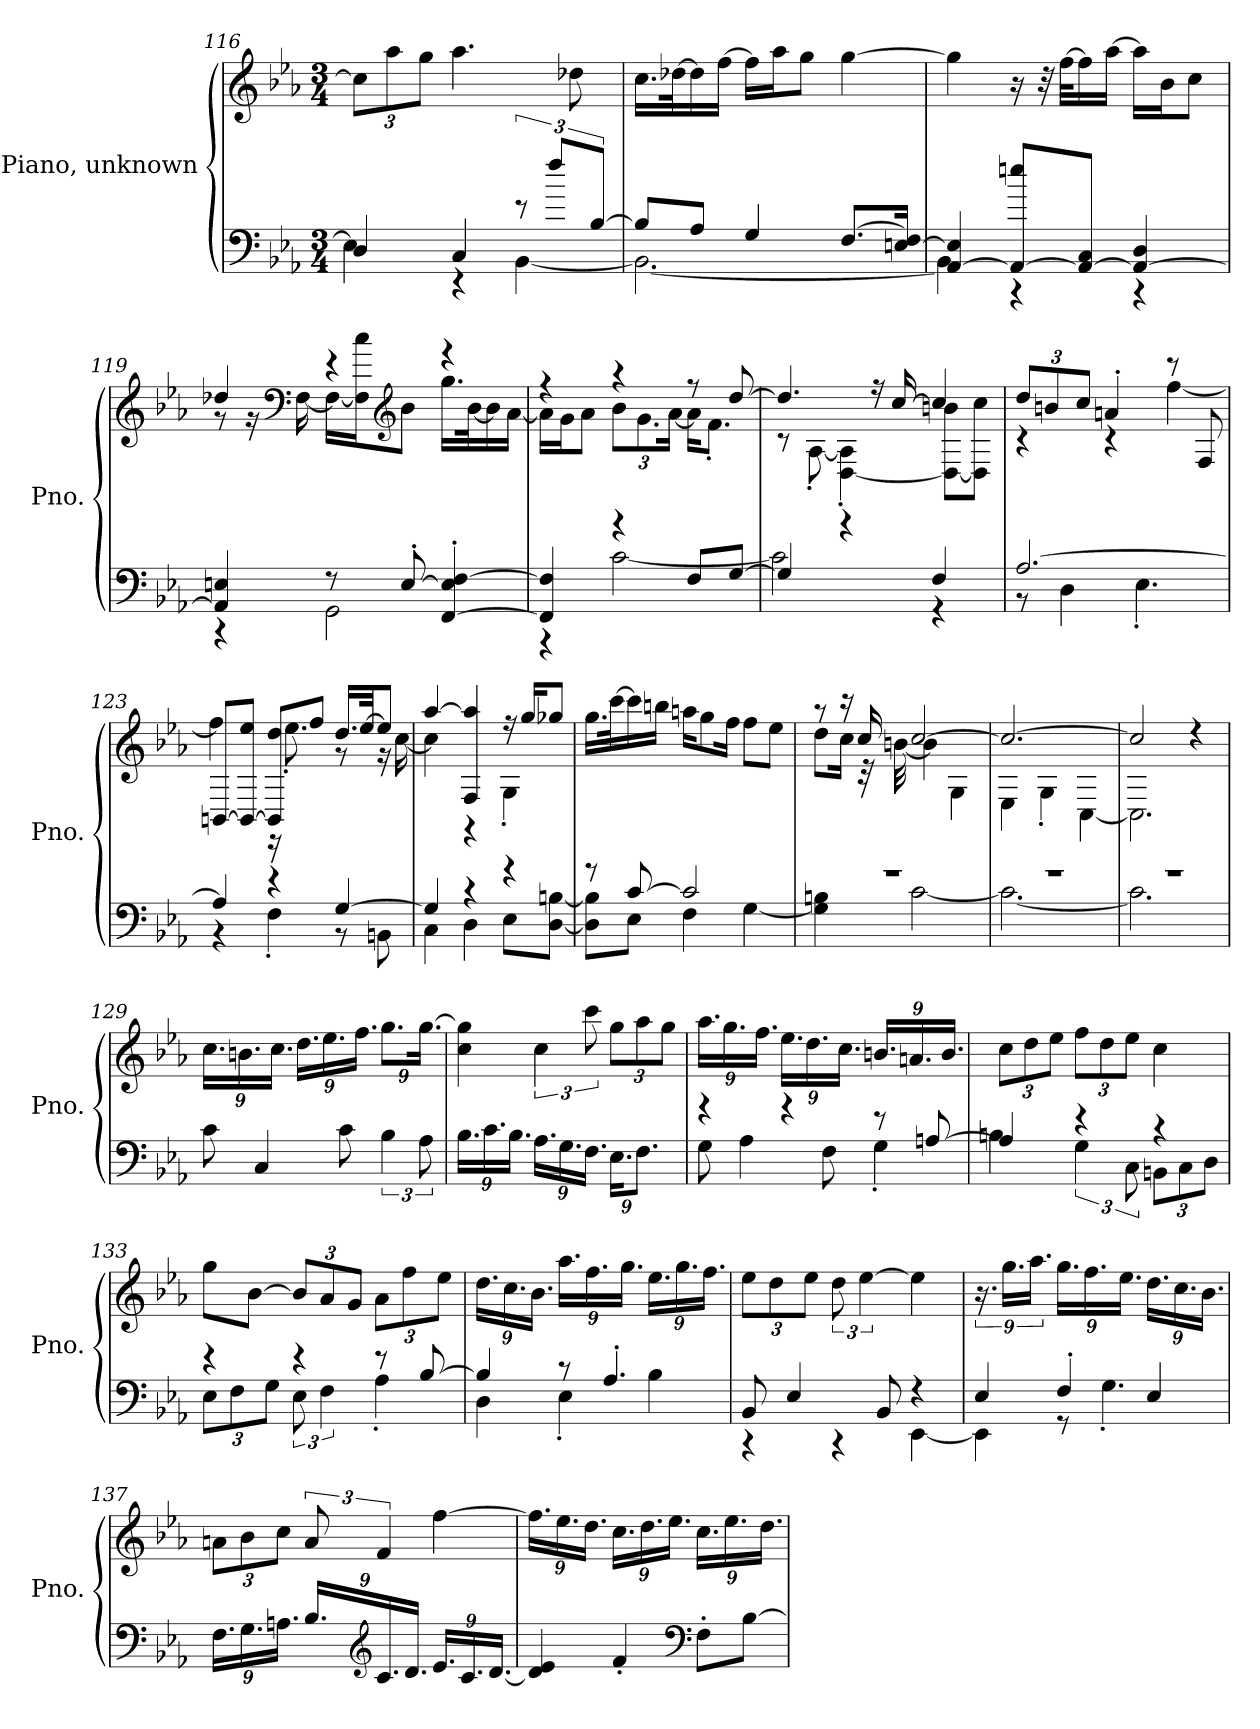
**kern	**kern
*part1	*part1
*staff2	*staff1
*I"Piano, unknown	*
*I'Pno.	*
*clefF4	*clefG2
*k[b-e-a-]	*k[b-e-a-]
*M3/4	*M3/4
=116	=116
*^	*
*	*	*Xbrackettup
4D/	4E-\]	12cc\L]
.	.	12aa-\
.	.	12gg\J
4C/	4r	4.aa-\
12r	[4BB-\	.
12ff/L	.	.
.	.	8dd-X\
[12B-/J	.	.
!!LO:LB:g=z
=117	=117	=117
8B-/L]	2.BB-\_	16.cc\LL
.	.	[32dd-X\K
8A-/J	.	16dd-\]
.	.	[16ff\JJ
4G/	.	16ff\LL]
.	.	16aa-\J
.	.	8gg\J
[8.F/L	.	[4gg\
[16En/ 16F/]Jk	.	.
=118	=118	=118
[4AA-/ 4E/]	4BB-\]	4gg\]
8AA-/_ 8een/L	4r	16r
.	.	32r
.	.	[32ff\KLL
8AA-/_ 8C/J	.	16ff\]
.	.	[16aa-\JJ
4AA-/_ 4D/	4r	16aa-\LL]
.	.	16b-\J
.	.	8cc\J
=119	=119	=119
*	*	*^
4AA-/] 4En/	4r	4dd-X/	8r
.	.	.	16r
*	*	*clefF4	*
.	.	.	[16F\
8r	2GG\	4r	16F\LL_
.	.	.	16F\] 16cc\J
*	*	*clefG2	*
[8E'/	.	.	8b-\J
[4FF/' 4E/]' [4F/'	.	4r	16.gg\LL
.	.	.	[32b-\K
.	.	.	16b-\]
.	.	.	[16a-\JJ
!!LO:LB:g=z	!!
=120	=120	=120	=120
4FF/] 4F/]	4r	4r	16a-\LL]
.	.	.	16g\J
.	.	.	8a-\J
4r	[2c\	4r	12b-\L
.	.	.	12.g\
.	.	.	[24a-\Jk
8F/L	.	8r	16a-\KL]
.	.	.	8.f'\J
[8G/J	.	[8dd/	.
=121	=121	=121	=121
4G/]	2c\]	4.dd/]	8r
.	.	.	[8A-'\
4r	.	.	[4D\' 4A-\]'
.	.	16r	.
.	.	[16cc/	.
4F/	4r	4cc/]	8D\_ 8bn\L
.	.	.	8D\] 8cc\J
=122	=122	=122	=122
[2.A-/	8r	12dd/L	4r
.	.	12bn/	.
.	4D\	.	.
.	.	12cc/J	.
.	.	4an'/	4r
.	4.E-'\	.	.
.	.	8r	[4ff\
.	.	8F/	.
=123	=123	=123	=123
4A-/]	4r	[8BBn/L	4ff\]
.	.	8BB/_ 8ee-/J	.
4r	4F'\	8BB/] 8dd/L	16r
.	.	.	8.ee-'\
.	.	8ff/J	.
[4G/	8r	16.dd/LL	8r
.	.	[32ee-/JK	.
.	8BBn\	8ee-/J]	16r
.	.	.	[16cc\
!!LO:PB:g=z	!!
=124	=124	=124	=124
4G/]	4C\	[4aa-/	4cc\]
4r	4D\	4F/ 4aa-/]	4r
4r	8E-\L	16r	4G'\
.	.	16gg/KL	.
.	[8D\ [8Bn\J	8gg-X/J	.
*	*	*v	*v
=125	=125	=125
8r	8D\] 8B\]L	16.gg\LL
.	.	[32ccc\K
[8c/	8E-\J	16ccc\]
.	.	16bbn\JJ
2c/]	4F\	16aan\KL
.	.	8gg\
.	.	16ff\Jk
.	[4G\	8ff\L
.	.	8ee-\J
=126	=126	=126
*	*	*^
2.r	4G\] 4Bn\	8r	8dd\L
.	.	16r	16cc\Jk
.	.	16cc/	32r
.	.	.	[32bn\
.	[2c\	[2cc/	4b\]
.	.	.	4G\
=127	=127	=127	=127
2.r	2.c\_	2.cc/_	4E-\
.	.	.	4G'\
.	.	.	[4C\
=128	=128	=128	=128
2.r	2.c\]	2cc/]	2.C\]
.	.	4r	.
*v	*v	*	*
*	*v	*v
!!LO:LB:g=z
=129	=129
8c\	18.cc\LL
.	18.bn\
4C/	.
.	18.cc\JJ
.	18.dd\LL
.	18.ee-\
8c\	.
.	18.ff\JJ
6B-\	9.gg\L
12A-\	[18.gg\Jk
=130	=130
*Xbrackettup	*
18.B-\LL	4cc\ 4gg\]
18.c\	.
18.B-\JJ	.
*	*brackettup
18.A-\LL	6cc\
18.G\	.
18.F\JJ	12ccc\
*	*Xbrackettup
18.E-\KL	12gg\L
9.F\J	12aa-\
.	12gg\J
=131	=131
*^	*
4r	8G\	18.aa-\LL
.	.	18.gg\
.	4A-\	.
.	.	18.ff\JJ
4r	.	18.ee-\LL
.	.	18.dd\
.	8F\	.
.	.	18.cc\JJ
8r	4G'\	18.bn/LL
.	.	18.an/
[8An/	.	.
.	.	18.b/JJ
!!LO:LB:g=z
=132	=132	=132
4A/]	4Bn\	12cc\L
.	.	12dd\
.	.	12ee-\J
*	*brackettup	*
4r	6G\	12ff\L
.	.	12dd\
.	12C\	12ee-\J
*	*Xbrackettup	*
4r	12BBn\L	4cc\
.	12C\	.
.	12D\J	.
=133	=133	=133
4r	12E-\L	8gg\L
.	12F\	.
.	.	[8b-\J
.	12G\J	.
*	*brackettup	*
4r	12E-\	12b-/L]
.	6F\	12a-/
.	.	12g/J
8r	4A-'\	12a-\L
.	.	12ff\
[8B-/	.	.
.	.	12ee-\J
=134	=134	=134
4B-/]	4D\	18.dd\LL
.	.	18.cc\
.	.	18.b-\JJ
8r	4E-'\	18.aa-\LL
.	.	18.ff\
4.A-'/	.	.
.	.	18.gg\JJ
.	4B-\	18.ee-\LL
.	.	18.gg\
.	.	18.ff\JJ
=135	=135	=135
8BB-/	4r	12ee-\L
.	.	12dd\
4E-/	.	.
.	.	12ee-\J
*	*	*brackettup
.	4r	12dd\
.	.	[6ee-\
8BB-/	.	.
4r	[4EE-\	4ee-\]
!!LO:LB:g=z
=136	=136	=136
4E-/	4EE-\]	18.r
.	.	18.gg\LL
.	.	18.aa-\JJ
4F'/	8r	18.gg\LL
.	.	18.ff\
.	4.G'\	.
.	.	18.ee-\JJ
4E-/	.	18.dd\LL
.	.	18.cc\
.	.	18.b-\JJ
*v	*v	*
=137	=137
*Xbrackettup	*Xbrackettup
18.F\LL	12an\L
18.G\	12b-\
18.An\JJ	12cc\J
*	*brackettup
18.B-/LL	12a/
*clefG2	*
18.c/	6f/
18.d/JJ	.
18.e-/LL	[4ff\
18.c/	.
[18.d/JJ	.
=138	=138
*	*Xbrackettup
4d/] 4e-/	18.ff\LL]
.	18.ee-\
.	18.dd\JJ
4f'/	18.cc\LL
.	18.dd\
.	18.ee-\JJ
*clefF4	*
8F'\L	18.cc\LL
.	18.ee-\
[8B-\J	.
.	18.dd\JJ
=	=
*-	*-
